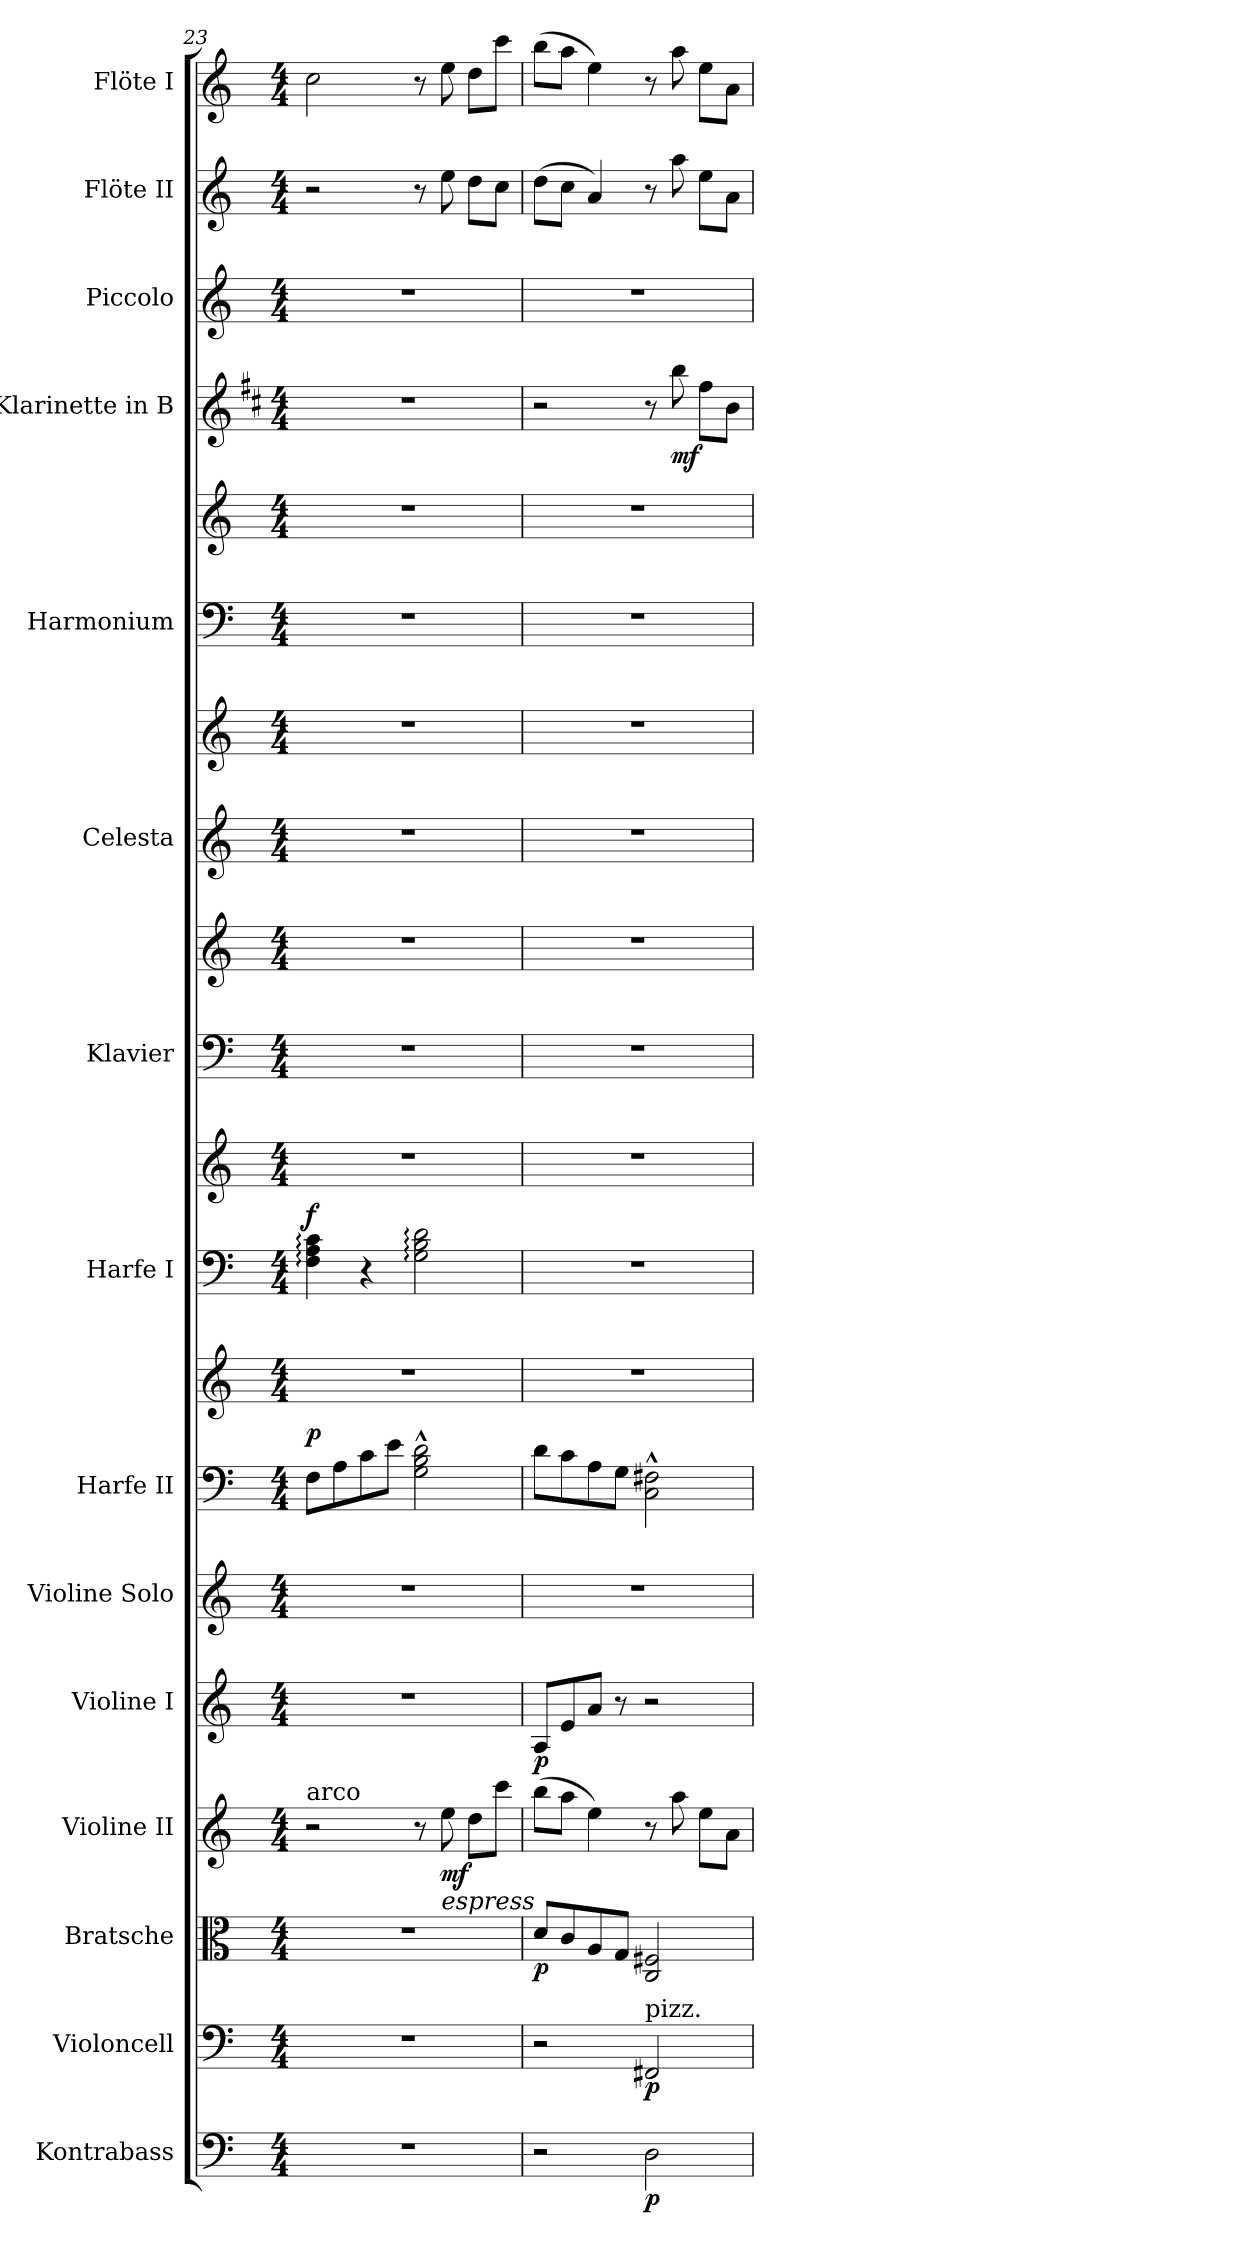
**kern	**dynam	**kern	**dynam	**kern	**dynam	**kern	**dynam	**kern	**dynam	**kern	**kern	**kern	**dynam	**kern	**kern	**dynam	**kern	**kern	**kern	**kern	**kern	**kern	**kern	**dynam	**kern	**kern	**kern
*part15	*part15	*part14	*part14	*part13	*part13	*part12	*part12	*part11	*part11	*part10	*part9	*part9	*part9	*part8	*part8	*part8	*part7	*part7	*part6	*part6	*part5	*part5	*part4	*part4	*part3	*part2	*part1
*staff20	*staff20	*staff19	*staff19	*staff18	*staff18	*staff17	*staff17	*staff16	*staff16	*staff15	*staff14	*staff13	*staff13/14	*staff12	*staff11	*staff11/12	*staff10	*staff9	*staff8	*staff7	*staff6	*staff5	*staff4	*staff4	*staff3	*staff2	*staff1
*I"Kontrabass	*	*I"Violoncell	*	*I"Bratsche	*	*I"Violine II	*	*I"Violine I	*	*I"Violine Solo	*I"Harfe II	*	*	*I"Harfe I	*	*	*I"Klavier	*	*I"Celesta	*	*I"Harmonium	*	*I"Klarinette in B	*	*I"Piccolo	*I"Flöte II	*I"Flöte I
*I'Kb.	*	*I'Vlc.	*	*I'Br.	*	*I'Vl. II	*	*I'Vl. I	*	*I'Vl. Solo	*I'Hfe. II	*	*	*I'Hfe. I	*	*	*I'Klav.	*	*I'Cel.	*	*I'Harm.	*	*I'Kl. in B	*	*I'Picc.	*I'Fl. II	*I'Fl. I
*clefF4	*	*clefF4	*	*clefC3	*	*clefG2	*	*clefG2	*	*clefG2	*clefF4	*clefG2	*	*clefF4	*clefG2	*	*clefF4	*clefG2	*clefG2	*clefG2	*clefF4	*clefG2	*clefG2	*	*clefG2	*clefG2	*clefG2
*ITrd7c12	*	*	*	*	*	*	*	*	*	*	*	*	*	*	*	*	*	*	*ITrd-7c-12	*ITrd-7c-12	*	*	*ITrd1c2	*	*ITrd-7c-12	*	*
*k[]	*	*k[]	*	*k[]	*	*k[]	*	*k[]	*	*k[]	*k[]	*k[]	*	*k[]	*k[]	*	*k[]	*k[]	*k[]	*k[]	*k[]	*k[]	*k[]	*	*k[]	*k[]	*k[]
*C:	*	*C:	*	*C:	*	*C:	*	*C:	*	*C:	*C:	*C:	*	*C:	*C:	*	*C:	*C:	*C:	*C:	*C:	*C:	*C:	*	*C:	*C:	*C:
*M4/4	*	*M4/4	*	*M4/4	*	*M4/4	*	*M4/4	*	*M4/4	*M4/4	*M4/4	*	*M4/4	*M4/4	*	*M4/4	*M4/4	*M4/4	*M4/4	*M4/4	*M4/4	*M4/4	*	*M4/4	*M4/4	*M4/4
=23	=23	=23	=23	=23	=23	=23	=23	=23	=23	=23	=23	=23	=23	=23	=23	=23	=23	=23	=23	=23	=23	=23	=23	=23	=23	=23	=23
!	!	!	!	!	!	!LO:TX:a:t=arco	!	!	!	!	!	!	!	!	!	!	!	!	!	!	!	!	!	!	!	!	!
1r	.	1r	.	1r	.	2r	.	1r	.	1r	8Fi\L	1r	p	4Fi\: 4Ai: 4ci:	1r	f	1r	1r	1r	1r	1r	1r	1r	.	1r	2r	2cci\
.	.	.	.	.	.	.	.	.	.	.	8Ai\	.	.	.	.	.	.	.	.	.	.	.	.	.	.	.	.
.	.	.	.	.	.	.	.	.	.	.	8ci\	.	.	4r	.	.	.	.	.	.	.	.	.	.	.	.	.
.	.	.	.	.	.	.	.	.	.	.	8ei\J	.	.	.	.	.	.	.	.	.	.	.	.	.	.	.	.
.	.	.	.	.	.	8r	.	.	.	.	2Gi\^^ 2Bi^^ 2di^^	.	.	2Gi\: 2Bi: 2di:	.	.	.	.	.	.	.	.	.	.	.	8r	8r
!	!	!	!	!	!	!LO:TX:b:i:t=espress	!	!	!	!	!	!	!	!	!	!	!	!	!	!	!	!	!	!	!	!	!
.	.	.	.	.	.	8eei\	mf	.	.	.	.	.	.	.	.	.	.	.	.	.	.	.	.	.	.	8eei\	8eei\
.	.	.	.	.	.	8ddi\L	.	.	.	.	.	.	.	.	.	.	.	.	.	.	.	.	.	.	.	8ddi\L	8ddi\L
.	.	.	.	.	.	8ccci\J	.	.	.	.	.	.	.	.	.	.	.	.	.	.	.	.	.	.	.	8cci\J	8ccci\J
=24	=24	=24	=24	=24	=24	=24	=24	=24	=24	=24	=24	=24	=24	=24	=24	=24	=24	=24	=24	=24	=24	=24	=24	=24	=24	=24	=24
2r	.	2r	.	8di/L	p	(8bbi\L	.	8Ai/L	p	1r	8di\L	1r	.	1r	1r	.	1r	1r	1r	1r	1r	1r	2r	.	1r	(8ddi\L	(8bbi\L
.	.	.	.	8ci/	.	8aai\J	.	8ei/	.	.	8ci\	.	.	.	.	.	.	.	.	.	.	.	.	.	.	8cci\J	8aai\J
.	.	.	.	8Ai/	.	4eei\)	.	8ai/J	.	.	8Ai\	.	.	.	.	.	.	.	.	.	.	.	.	.	.	4ai/)	4eei\)
.	.	.	.	8Gi/J	.	.	.	8r	.	.	8Gi\J	.	.	.	.	.	.	.	.	.	.	.	.	.	.	.	.
!	!	!LO:TX:a:t=pizz.	!	!	!	!	!	!	!	!	!	!	!	!	!	!	!	!	!	!	!	!	!	!	!	!	!
2DDi\	p	2FF#Xi/	p	2Ci/ 2F#Xi	.	8r	.	2r	.	.	2Ci\^^ 2F#Xi^^	.	.	.	.	.	.	.	.	.	.	.	8r	.	.	8r	8r
.	.	.	.	.	.	8aai\	.	.	.	.	.	.	.	.	.	.	.	.	.	.	.	.	8aai\	mf	.	8aai\	8aai\
.	.	.	.	.	.	8eei\L	.	.	.	.	.	.	.	.	.	.	.	.	.	.	.	.	8eei\L	.	.	8eei\L	8eei\L
.	.	.	.	.	.	8ai\J	.	.	.	.	.	.	.	.	.	.	.	.	.	.	.	.	8ai\J	.	.	8ai\J	8ai\J
=	=	=	=	=	=	=	=	=	=	=	=	=	=	=	=	=	=	=	=	=	=	=	=	=	=	=	=
*-	*-	*-	*-	*-	*-	*-	*-	*-	*-	*-	*-	*-	*-	*-	*-	*-	*-	*-	*-	*-	*-	*-	*-	*-	*-	*-	*-
